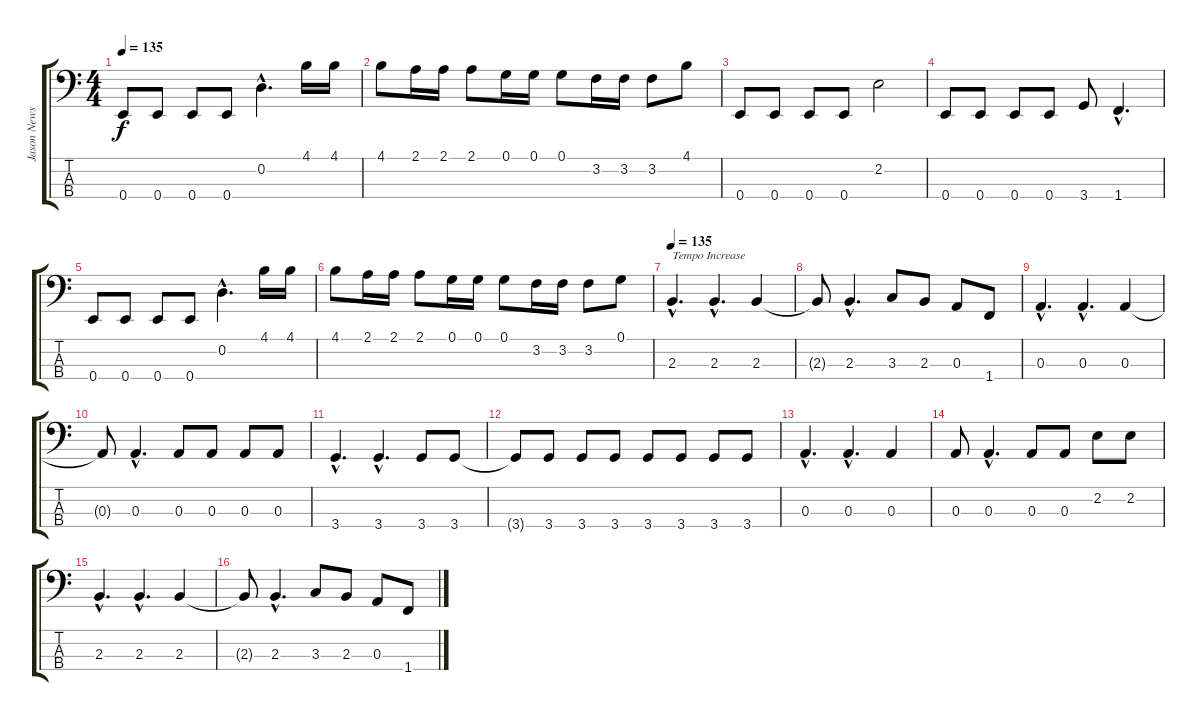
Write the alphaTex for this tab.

\track ("Jason Newstead (bass)" "Jason News") {instrument electricbassfinger}
\staff {score tabs}
\tuning (G2 D2 A1 E1) {hide}
\ts (4 4)
\tempo 135
\clef f4
\ks c
0.4.8{dy f} 0.4.8 0.4.8 0.4.8 0.2{hac}.4{d} 4.1.16 4.1.16 |
4.1.8 2.1.16 2.1.16 2.1.8 0.1.16 0.1.16 0.1.8 3.2.16 3.2.16 3.2.8 4.1.8 |
0.4.8 0.4.8 0.4.8 0.4.8 2.2.2 |
0.4.8 0.4.8 0.4.8 0.4.8 3.4.8 1.4{hac}.4{d} |
0.4.8 0.4.8 0.4.8 0.4.8 0.2{hac}.4{d} 4.1.16 4.1.16 |
4.1.8 2.1.16 2.1.16 2.1.8 0.1.16 0.1.16 0.1.8 3.2.16 3.2.16 3.2.8 0.1.8 |
\tempo 135
2.3{hac}.4{d txt "Tempo Increase"} 2.3{hac}.4{d} 2.3.4 |
2.3{t}.8 2.3{hac}.4{d} 3.3.8 2.3.8 0.3.8 1.4.8 |
0.3{hac}.4{d} 0.3{hac}.4{d} 0.3.4 |
0.3{t}.8 0.3{hac}.4{d} 0.3.8 0.3.8 0.3.8 0.3.8 |
3.4{hac}.4{d} 3.4{hac}.4{d} 3.4.8 3.4.8 |
3.4{t}.8 3.4.8 3.4.8 3.4.8 3.4.8 3.4.8 3.4.8 3.4.8 |
0.3{hac}.4{d} 0.3{hac}.4{d} 0.3.4 |
0.3.8 0.3{hac}.4{d} 0.3.8 0.3.8 2.2.8 2.2.8 |
2.3{hac}.4{d} 2.3{hac}.4{d} 2.3.4 |
2.3{t}.8 2.3{hac}.4{d} 3.3.8 2.3.8 0.3.8 1.4.8
